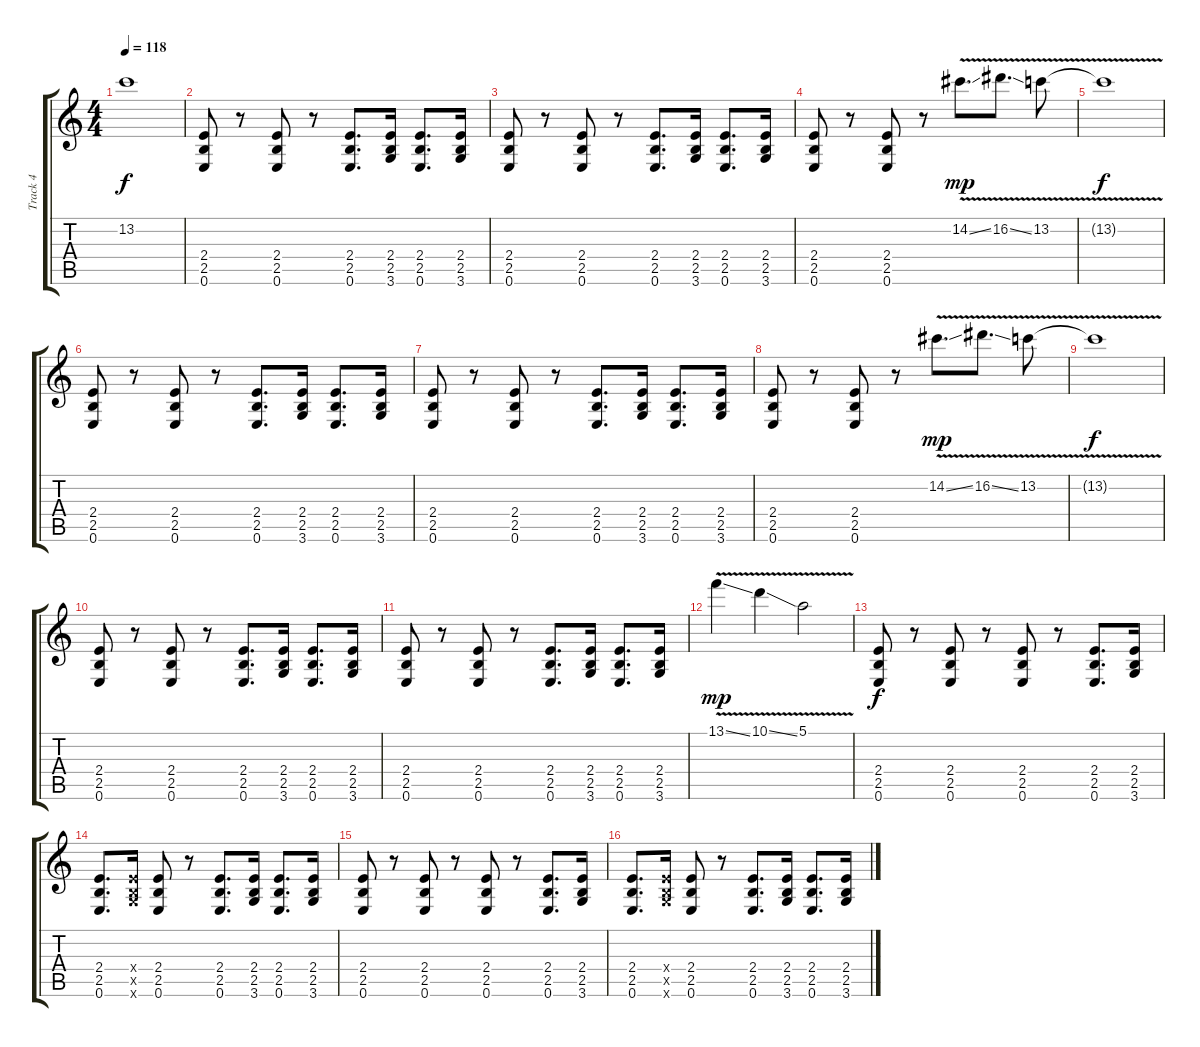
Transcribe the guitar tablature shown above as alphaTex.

\track ("Track 4" "Track 4") {instrument distortionguitar}
\staff {score tabs}
\tuning (E4 B3 G3 D3 A2 E2) {hide}
\ts (4 4)
\tempo 118
\clef g2
\ks c
13.2{t}.1{dy f} |
(2.4 2.5 0.6).8 r.8 (2.4 2.5 0.6).8 r.8 (2.4 2.5 0.6).8{d} (2.4 2.5 3.6).16 (2.4 2.5 0.6).8{d} (2.4 2.5 3.6).16 |
(2.4 2.5 0.6).8 r.8 (2.4 2.5 0.6).8 r.8 (2.4 2.5 0.6).8{d} (2.4 2.5 3.6).16 (2.4 2.5 0.6).8{d} (2.4 2.5 3.6).16 |
(2.4 2.5 0.6).8 r.8 (2.4 2.5 0.6).8 r.8 14.2{v ss}.8{d dy mp} 16.2{v ss}.8{d} 13.2{v}.8 |
13.2{t}.1{dy f} |
(2.4 2.5 0.6).8 r.8 (2.4 2.5 0.6).8 r.8 (2.4 2.5 0.6).8{d} (2.4 2.5 3.6).16 (2.4 2.5 0.6).8{d} (2.4 2.5 3.6).16 |
(2.4 2.5 0.6).8 r.8 (2.4 2.5 0.6).8 r.8 (2.4 2.5 0.6).8{d} (2.4 2.5 3.6).16 (2.4 2.5 0.6).8{d} (2.4 2.5 3.6).16 |
(2.4 2.5 0.6).8 r.8 (2.4 2.5 0.6).8 r.8 14.2{v ss}.8{d dy mp} 16.2{v ss}.8{d} 13.2{v}.8 |
13.2{t}.1{dy f} |
(2.4 2.5 0.6).8 r.8 (2.4 2.5 0.6).8 r.8 (2.4 2.5 0.6).8{d} (2.4 2.5 3.6).16 (2.4 2.5 0.6).8{d} (2.4 2.5 3.6).16 |
(2.4 2.5 0.6).8 r.8 (2.4 2.5 0.6).8 r.8 (2.4 2.5 0.6).8{d} (2.4 2.5 3.6).16 (2.4 2.5 0.6).8{d} (2.4 2.5 3.6).16 |
13.1{v ss}.4{dy mp} 10.1{v ss}.4 5.1{v}.2 |
(2.4 2.5 0.6).8{dy f} r.8 (2.4 2.5 0.6).8 r.8 (2.4 2.5 0.6).8 r.8 (2.4 2.5 0.6).8{d} (2.4 2.5 3.6).16 |
(2.4 2.5 0.6).8{d} (2.4{x} 2.5{x} 3.6{x}).16 (2.4 2.5 0.6).8 r.8 (2.4 2.5 0.6).8{d} (2.4 2.5 3.6).16 (2.4 2.5 0.6).8{d} (2.4 2.5 3.6).16 |
(2.4 2.5 0.6).8 r.8 (2.4 2.5 0.6).8 r.8 (2.4 2.5 0.6).8 r.8 (2.4 2.5 0.6).8{d} (2.4 2.5 3.6).16 |
(2.4 2.5 0.6).8{d} (2.4{x} 2.5{x} 3.6{x}).16 (2.4 2.5 0.6).8 r.8 (2.4 2.5 0.6).8{d} (2.4 2.5 3.6).16 (2.4 2.5 0.6).8{d} (2.4 2.5 3.6).16
